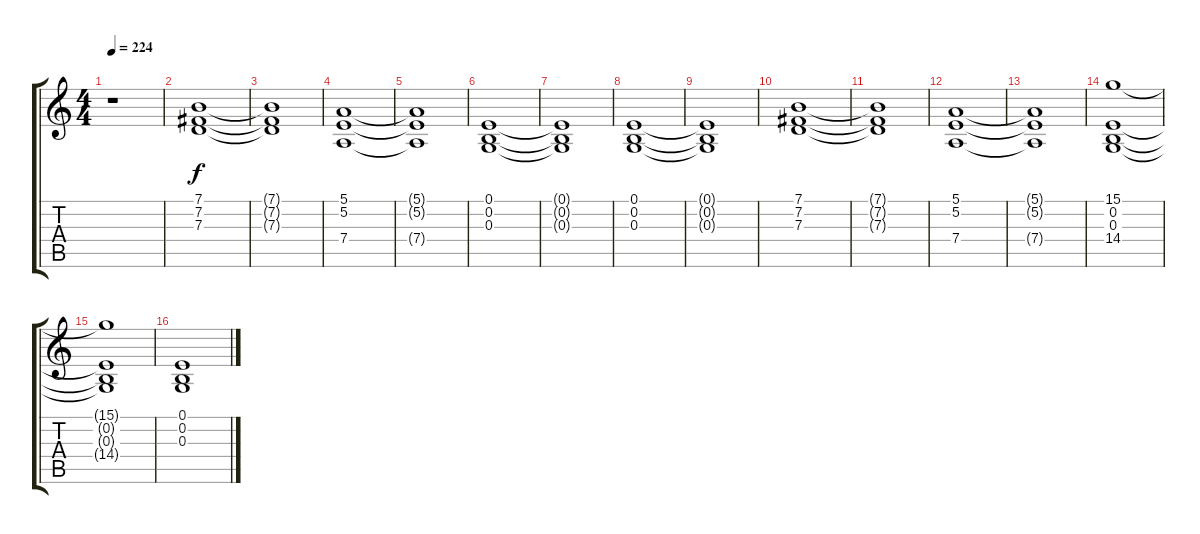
\track "" {instrument tremolostrings}
\staff {score tabs}
\tuning (E4 B3 G3 D3 A2 E2) {hide}
\ts (4 4)
\tempo 224
\clef g2
\ks c
r.1{dy f} |
(7.1 7.2 7.3).1 |
(7.1{t} 7.2{t} 7.3{t}).1 |
(5.1 5.2 7.4).1 |
(5.1{t} 5.2{t} 7.4{t}).1 |
(0.1 0.2 0.3).1 |
(0.1{t} 0.2{t} 0.3{t}).1 |
(0.1 0.2 0.3).1 |
(0.1{t} 0.2{t} 0.3{t}).1 |
(7.1 7.2 7.3).1 |
(7.1{t} 7.2{t} 7.3{t}).1 |
(5.1 5.2 7.4).1 |
(5.1{t} 5.2{t} 7.4{t}).1 |
(15.1 0.2 0.3 14.4).1 |
(15.1{t} 0.2{t} 0.3{t} 14.4{t}).1 |
(0.1 0.2 0.3).1
